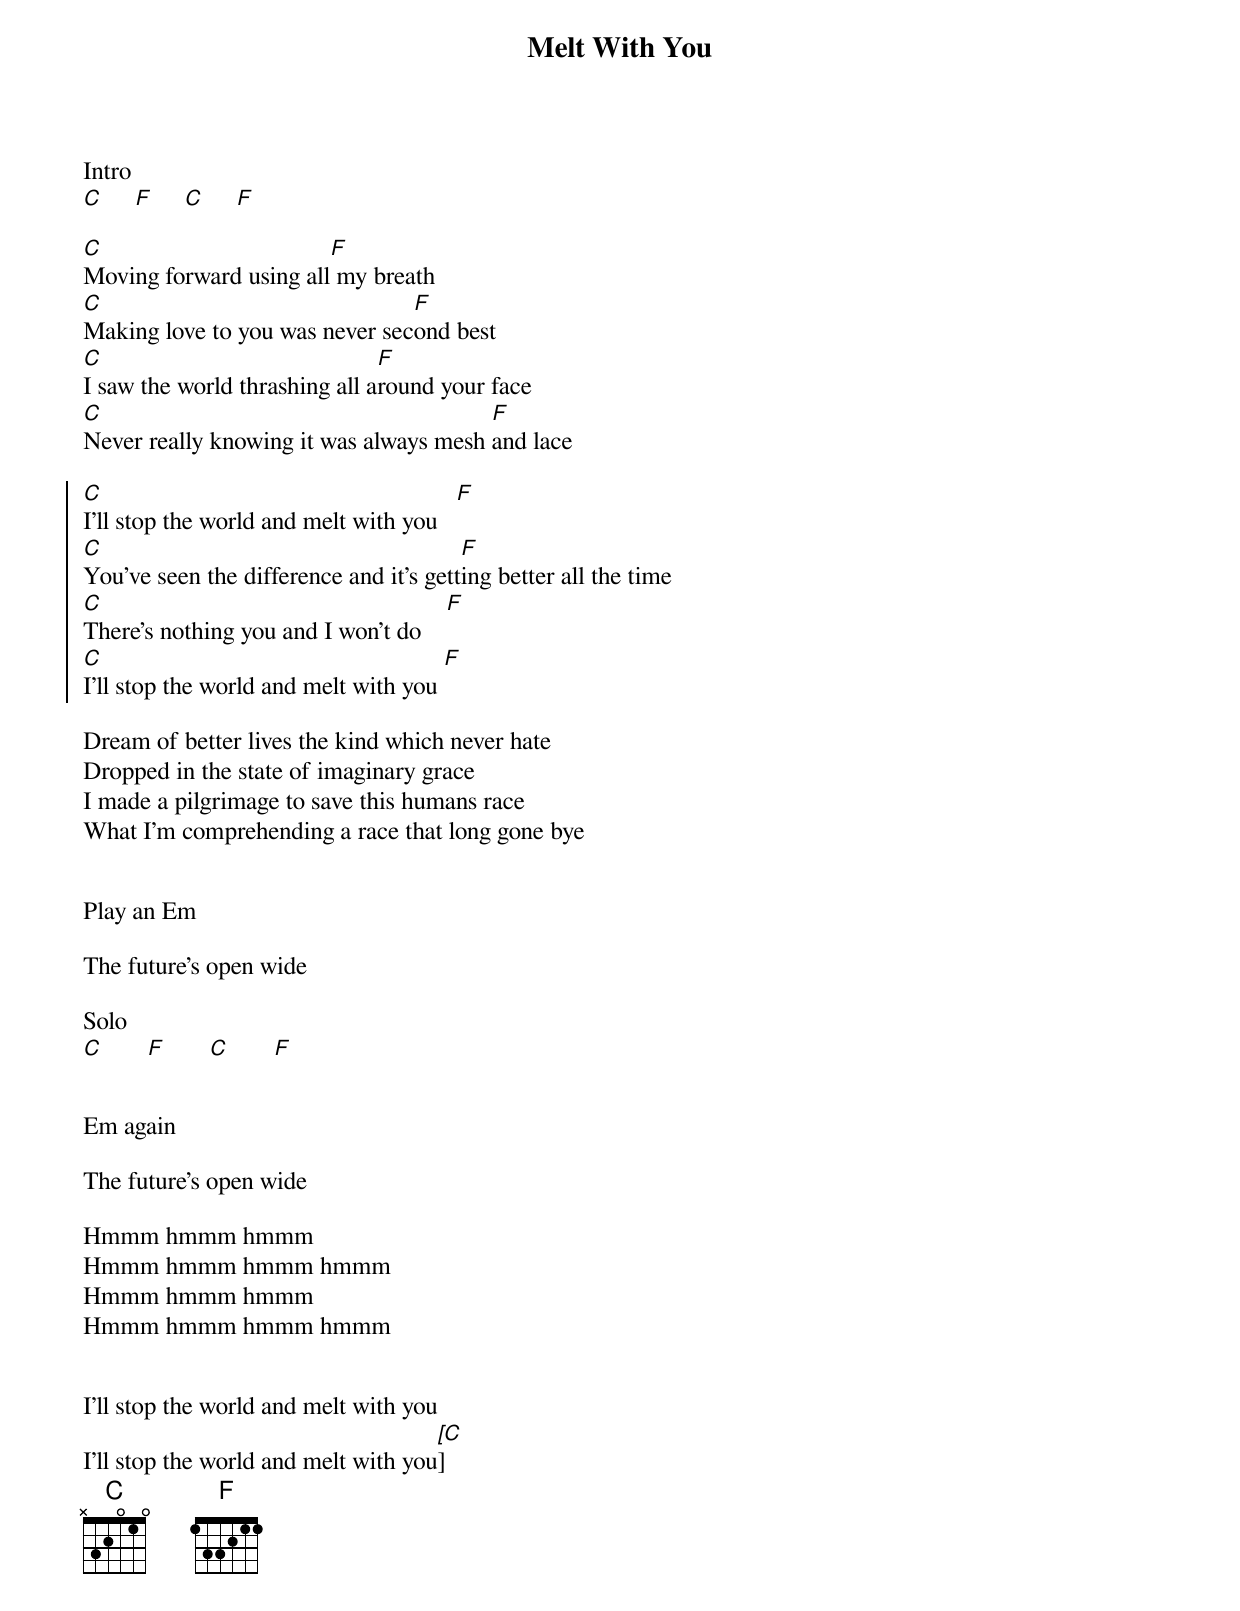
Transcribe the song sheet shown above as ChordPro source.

{t: Melt With You}
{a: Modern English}

Intro
[C]     [F]     [C]     [F]

{sov}
[C]Moving forward using all[F] my breath
[C]Making love to you was never sec[F]ond best
[C]I saw the world thrashing all a[F]round your face
[C]Never really knowing it was always mesh [F]and lace
{eov}

{soc}
[C]I’ll stop the world and melt with you   [F]
[C]You’ve seen the difference and it’s gett[F]ing better all the time
[C]There’s nothing you and I won’t do    [F]
[C]I’ll stop the world and melt with you [F]
{eoc}

{sov}
Dream of better lives the kind which never hate
Dropped in the state of imaginary grace
I made a pilgrimage to save this humans race
What I’m comprehending a race that long gone bye
{eov}

{soc}
{eoc}

Play an Em

The future’s open wide

Solo
[C]       [F]       [C]       [F]

{soc}
{eoc}

Em again

The future’s open wide

Hmmm hmmm hmmm
Hmmm hmmm hmmm hmmm
Hmmm hmmm hmmm
Hmmm hmmm hmmm hmmm

{soc}
{eoc}

I’ll stop the world and melt with you
I’ll stop the world and melt with you[[C]]
